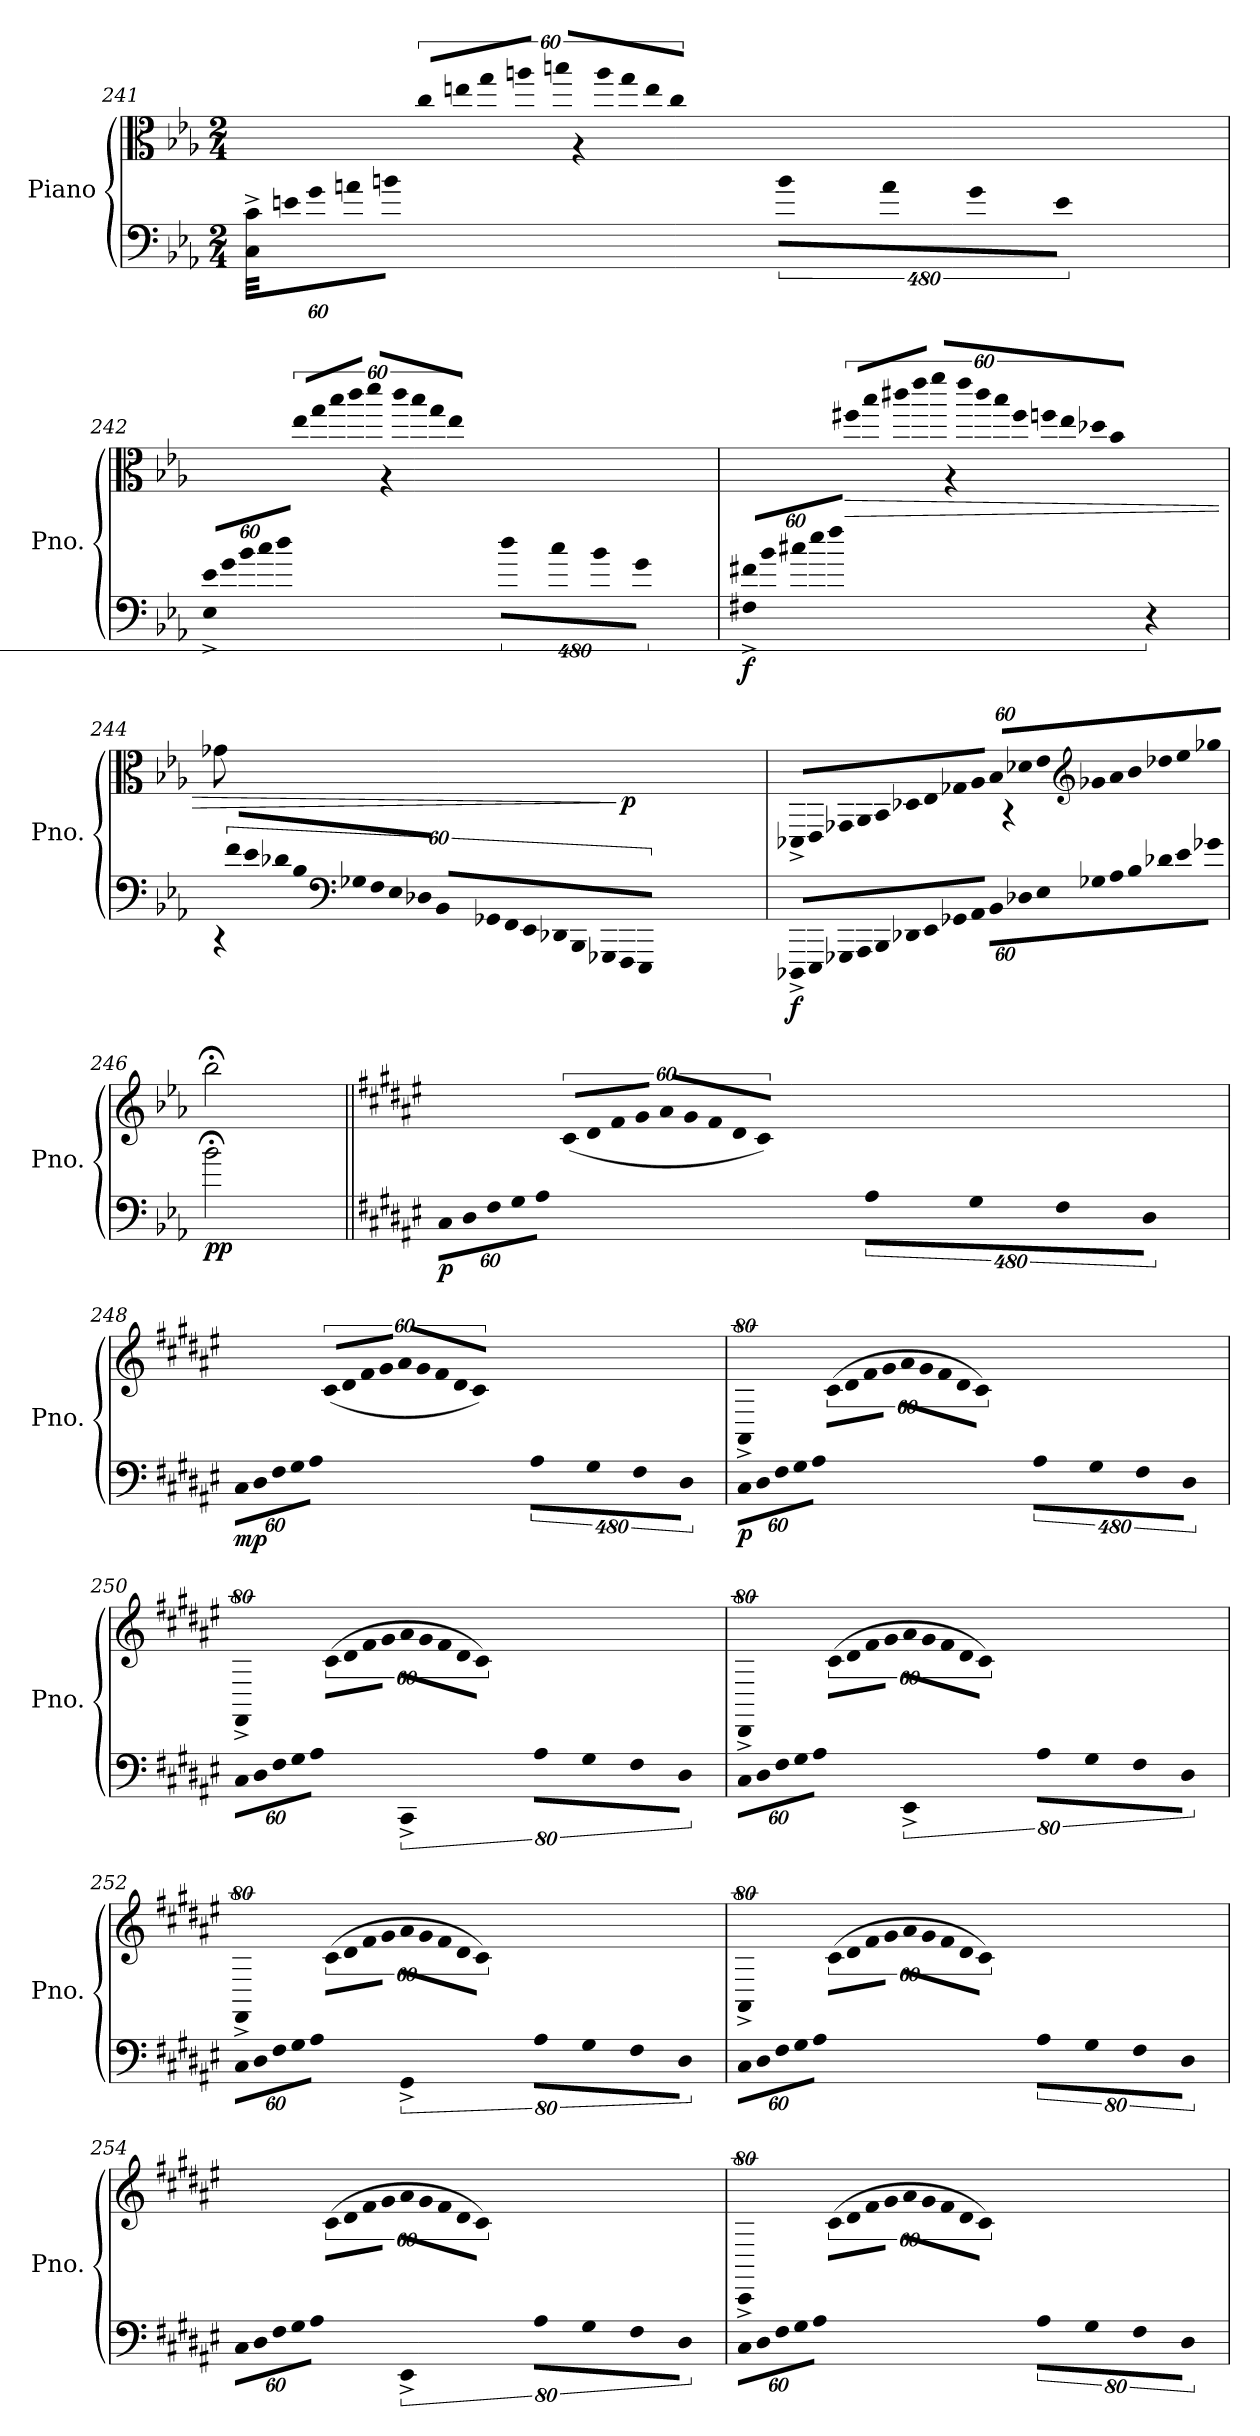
**kern	**kern	**dynam
*part1	*part1	*part1
*staff2	*staff1	*staff1/2
*I"Piano	*	*
*I'Pno.	*	*
*clefF4	*clefC3	*
*k[b-e-a-]	*k[b-e-a-]	*
*M2/4	*M2/4	*
=241	=241	=241
!LO:N:vis=32	!LO:N:vis=8	!
*^	*^	*
1920%53C\^ 1920%53c\^LLL	4ryy	640%71ryy	8ryy	.
!LO:N:vis=32	!	!	!	!
1920%53en\	.	.	.	.
!LO:N:vis=32	!	!	!	!
1920%53g\	.	.	.	.
!LO:N:vis=32	!	!	!	!
1920%53an\	.	.	.	.
!LO:N:vis=32	!	!	!	!
1920%53bn\JJJ	.	.	.	.
!	!	!LO:N:vis=32	!	!
.	.	1920%53ryy	.	.
.	.	.	8ryy	.
!LO:N:vis=4	!	!	!	!
1920%427ryy	.	.	.	.
!	!	!LO:N:vis=32	!	!
.	.	1920%53cc/LLL	.	.
!	!	!LO:N:vis=32	!	!
.	.	1920%53een/	.	.
!	!	!LO:N:vis=32	!	!
.	.	1920%53gg/	.	.
!	!	!LO:N:vis=32	!	!
.	.	1920%53aan/JJJ	.	.
!	!	!LO:N:vis=32	!	!
.	.	1920%53bbn/LLL	.	.
.	4ryy	.	4r	.
!	!	!LO:N:vis=32	!	!
.	.	1920%53aa/	.	.
!	!	!LO:N:vis=32	!	!
.	.	1920%53gg/	.	.
!	!	!LO:N:vis=32	!	!
.	.	1920%53ee/	.	.
!	!	!LO:N:vis=32	!	!
.	.	1920%53cc/JJJ	.	.
!LO:N:vis=32	!	!	!	!
1920%53ryy	.	.	.	.
!	!	!LO:N:vis=8	!	!
.	.	640%71ryy	.	.
!LO:N:vis=32	!	!	!	!
1920%53b\LLL	.	.	.	.
!LO:N:vis=32	!	!	!	!
1920%53a\	.	.	.	.
!LO:N:vis=32	!	!	!	!
1920%53g\	.	.	.	.
!LO:N:vis=32	!	!	!	!
1920%53e\JJJ	.	.	.	.
.	.	480ryy	.	.
640ryy	.	.	.	.
!!LO:LB:g=z	!!
=242	=242	=242	=242	=242
!LO:N:vis=32	!	!LO:N:vis=8	!	!
1920%53E-/^ 1920%53e-/^LLL	4ryy	640%71ryy	8ryy	.
!LO:N:vis=32	!	!	!	!
1920%53g/	.	.	.	.
!LO:N:vis=32	!	!	!	!
1920%53b-/	.	.	.	.
!LO:N:vis=32	!	!	!	!
1920%53cc/	.	.	.	.
!LO:N:vis=32	!	!	!	!
1920%53dd/JJJ	.	.	.	.
!	!	!LO:N:vis=32	!	!
.	.	1920%53ryy	.	.
.	.	.	8ryy	.
!LO:N:vis=4	!	!	!	!
1920%427ryy	.	.	.	.
!	!	!LO:N:vis=32	!	!
.	.	1920%53ee-/LLL	.	.
!	!	!LO:N:vis=32	!	!
.	.	1920%53gg/	.	.
!	!	!LO:N:vis=32	!	!
.	.	1920%53bb-/	.	.
!	!	!LO:N:vis=32	!	!
.	.	1920%53ccc/JJJ	.	.
!	!	!LO:N:vis=32	!	!
.	.	1920%53ddd/LLL	.	.
.	4ryy	.	4r	.
!	!	!LO:N:vis=32	!	!
.	.	1920%53ccc/	.	.
!	!	!LO:N:vis=32	!	!
.	.	1920%53bb-/	.	.
!	!	!LO:N:vis=32	!	!
.	.	1920%53gg/	.	.
!	!	!LO:N:vis=32	!	!
.	.	1920%53ee-/JJJ	.	.
!LO:N:vis=32	!	!	!	!
1920%53ryy	.	.	.	.
!	!	!LO:N:vis=8	!	!
.	.	640%71ryy	.	.
!LO:N:vis=32	!	!	!	!
1920%53dd\LLL	.	.	.	.
!LO:N:vis=32	!	!	!	!
1920%53cc\	.	.	.	.
!LO:N:vis=32	!	!	!	!
1920%53b-\	.	.	.	.
!LO:N:vis=32	!	!	!	!
1920%53g\JJJ	.	.	.	.
.	.	480ryy	.	.
640ryy	.	.	.	.
=243	=243	=243	=243	=243
!LO:N:vis=32	!	!LO:N:vis=8	!	!LO:DY:b=2
1920%53F#X/^ 1920%53f#X/^LLL	4ryy	640%71ryy	8ryy	f
!LO:N:vis=32	!	!	!	!
1920%53b-/	.	.	.	.
!LO:N:vis=32	!	!	!	!
1920%53cc#X/	.	.	.	.
!LO:N:vis=32	!	!	!	!
1920%53ee-/	.	.	.	.
!LO:N:vis=32	!	!	!	!
1920%53ff/JJJ	.	.	.	.
!	!	!LO:N:vis=32	!	!
.	.	1920%53ryy	.	.
.	.	.	8ryy	.
!LO:N:vis=4	!	!	!	!
1920%427ryy	.	.	.	.
!	!	!LO:N:vis=32	!	!LO:HP:b
.	.	1920%53ff#X/LLL	.	>
!	!	!LO:N:vis=32	!	!
.	.	1920%53bb-/	.	.
!	!	!LO:N:vis=32	!	!
.	.	1920%53ccc#X/	.	.
!	!	!LO:N:vis=32	!	!
.	.	1920%53eee-/JJJ	.	.
!	!	!LO:N:vis=32	!	!
.	.	1920%53fff/LLL	.	.
.	4ryy	.	4r	.
!	!	!LO:N:vis=32	!	!
.	.	1920%53eee-/	.	.
!	!	!LO:N:vis=32	!	!
.	.	1920%53ccc#/	.	.
!	!	!LO:N:vis=32	!	!
.	.	1920%53bb-/	.	.
!	!	!LO:N:vis=32	!	!
.	.	1920%53ff#/	.	.
!LO:N:vis=32	!	!	!	!
1920%53ryy	.	.	.	.
!	!	!LO:N:vis=32	!	!
.	.	1920%53ffn/	.	.
!LO:N:vis=8	!	!	!	!
640%71r	.	.	.	.
!	!	!LO:N:vis=32	!	!
.	.	1920%53ee-/	.	.
!	!	!LO:N:vis=32	!	!
.	.	1920%53dd-X/	.	.
!	!	!LO:N:vis=32	!	!
.	.	1920%53b-/JJJ	.	.
.	.	384ryy	.	.
960ryy	.	.	.	.
!!LO:LB:g=z	!!
=244	=244	=244	=244	=244
!LO:N:vis=32	!	!LO:N:vis=8	!	!
1920%53ryy	4r	640%71ryy	8g-X\	.
!LO:N:vis=32	!	!	!	!
1920%53f/LLL	.	.	.	.
!LO:N:vis=32	!	!	!	!
1920%53e-/	.	.	.	.
!LO:N:vis=32	!	!	!	!
1920%53d-X/	.	.	.	.
!LO:N:vis=32	!	!	!	!
1920%53B-/	.	.	.	.
!	!	!LO:N:vis=32	!	!
.	.	1920%53ryy	.	.
.	.	.	8ryy	.
*clefF4	*	*	*	*
!LO:N:vis=32	!	!	!	!
1920%53G-X/	.	.	.	.
!	!	!LO:N:vis=32	!	!
.	.	1920%53ryy	.	.
!LO:N:vis=32	!	!	!	!
1920%53F/	.	.	.	.
!	!	!LO:N:vis=8	!	!
.	.	640%71ryy	.	.
!LO:N:vis=32	!	!	!	!
1920%53E-/	.	.	.	.
!LO:N:vis=32	!	!	!	!
1920%53D-X/JJJ	.	.	.	.
!LO:N:vis=32	!	!	!	!
1920%53BB-/LLL	.	.	.	.
.	4ryy	.	4ryy	.
!LO:N:vis=32	!	!	!	!
1920%53GG-X/	.	.	.	.
.	.	9.ryy	.	.
!LO:N:vis=32	!	!	!	!
1920%53FF/	.	.	.	.
!LO:N:vis=32	!	!	!	!
1920%53EE-/	.	.	.	.
!LO:N:vis=32	!	!	!	!
1920%53DD-X/	.	.	.	.
!LO:N:vis=32	!	!	!	!
1920%53BBB-/	.	.	.	.
!LO:N:vis=32	!	!	!	!
1920%53GGG-X/	.	.	.	.
!LO:N:vis=32	!	!	!	!
1920%53FFF/	.	.	.	.
!	!	!LO:N:vis=16	!	!LO:DY:n=1:b
.	.	1920%107ryy	.	] p
!LO:N:vis=32	!	!	!	!
1920%53EEE-/JJJ	.	.	.	.
320ryy	.	.	.	.
.	.	1920ryy	.	.
!!LO:PB:g=z	!!
=245	=245	=245	=245	=245
*Xbrackettup	*	*	*	*
!LO:N:vis=32	!	!	!	!
*	*	*Xbrackettup	*	*
!	!	!LO:N:vis=32	!	!LO:DY:b=2
1920%53DDD-X^/LLL	4ryy	1920%53DD-X^/LLL	8ryy	f
!LO:N:vis=32	!	!LO:N:vis=32	!	!
1920%53EEE-/	.	1920%53EE-/	.	.
!LO:N:vis=32	!	!LO:N:vis=32	!	!
1920%53GGG-X/	.	1920%53GG-X/	.	.
!LO:N:vis=32	!	!LO:N:vis=32	!	!
1920%53AAA-/	.	1920%53AA-/	.	.
!LO:N:vis=32	!	!LO:N:vis=32	!	!
1920%53BBB-/	.	1920%53BB-/	.	.
.	.	.	8ryy	.
!LO:N:vis=32	!	!LO:N:vis=32	!	!
1920%53DD-X/	.	1920%53D-X/	.	.
!LO:N:vis=32	!	!LO:N:vis=32	!	!
1920%53EE-/	.	1920%53E-/	.	.
!LO:N:vis=32	!	!LO:N:vis=32	!	!
1920%53GG-X/	.	1920%53G-X/	.	.
!LO:N:vis=32	!	!LO:N:vis=32	!	!
1920%53AA-/JJJ	.	1920%53A-/JJJ	.	.
!LO:N:vis=32	!	!LO:N:vis=32	!	!
1920%53BB-\LLL	.	1920%53B-/LLL	.	.
.	4ryy	.	4r	.
!LO:N:vis=32	!	!LO:N:vis=32	!	!
1920%53D-X\	.	1920%53d-X/	.	.
!LO:N:vis=32	!	!LO:N:vis=32	!	!
1920%53E-\	.	1920%53e-/	.	.
*	*	*clefG2	*	*
!LO:N:vis=32	!	!LO:N:vis=32	!	!
1920%53G-X\	.	1920%53g-X/	.	.
!LO:N:vis=32	!	!LO:N:vis=32	!	!
1920%53A-\	.	1920%53a-/	.	.
!LO:N:vis=32	!	!LO:N:vis=32	!	!
1920%53B-\	.	1920%53b-/	.	.
!LO:N:vis=32	!	!LO:N:vis=32	!	!
1920%53d-X\	.	1920%53dd-X/	.	.
!LO:N:vis=32	!	!LO:N:vis=32	!	!
1920%53e-\	.	1920%53ee-/	.	.
!LO:N:vis=32	!	!LO:N:vis=32	!	!
1920%53g-X\JJJ	.	1920%53gg-X/JJJ	.	.
320ryy	.	320ryy	.	.
*v	*v	*	*	*
*	*v	*v	*
=246	=246	=246
!	!	!LO:DY:b=2
2b-;<\	2bb-;<\	pp
!!LO:LB:g=z
=247||	=247||	=247||
*k[f#c#g#d#a#e#]	*k[f#c#g#d#a#e#]	*
*brackettup	*	*
!LO:N:vis=32	!	!
*	*brackettup	*
!	!LO:N:vis=8	!LO:DY:b=2
1920%53C#\LLL	640%71ryy	p
!LO:N:vis=32	!	!
1920%53D#\	.	.
!LO:N:vis=32	!	!
1920%53F#\	.	.
!LO:N:vis=32	!	!
1920%53G#\	.	.
!LO:N:vis=32	!	!
1920%53A#\JJJ	.	.
!	!LO:N:vis=32	!
.	1920%53ryy	.
!LO:N:vis=4	!	!
1920%427ryy	.	.
!	!LO:N:vis=32	!
.	(<1920%53c#/LLL	.
!	!LO:N:vis=32	!
.	1920%53d#/	.
!	!LO:N:vis=32	!
.	1920%53f#/	.
!	!LO:N:vis=32	!
.	1920%53g#/JJJ	.
!	!LO:N:vis=32	!
.	1920%53a#/LLL	.
!	!LO:N:vis=32	!
.	1920%53g#/	.
!	!LO:N:vis=32	!
.	1920%53f#/	.
!	!LO:N:vis=32	!
.	1920%53d#/	.
!	!LO:N:vis=32	!
.	1920%53c#/JJJ)	.
!LO:N:vis=32	!	!
1920%53ryy	.	.
!	!LO:N:vis=8	!
.	640%71ryy	.
!LO:N:vis=32	!	!
1920%53A#\LLL	.	.
!LO:N:vis=32	!	!
1920%53G#\	.	.
!LO:N:vis=32	!	!
1920%53F#\	.	.
!LO:N:vis=32	!	!
1920%53D#\JJJ	.	.
.	1920ryy	.
=248	=248	=248
!LO:N:vis=32	!LO:N:vis=8	!LO:DY:b=2
1920%53C#\LLL	640%71ryy	mp
!LO:N:vis=32	!	!
1920%53D#\	.	.
!LO:N:vis=32	!	!
1920%53F#\	.	.
!LO:N:vis=32	!	!
1920%53G#\	.	.
!LO:N:vis=32	!	!
1920%53A#\JJJ	.	.
!	!LO:N:vis=32	!
.	1920%53ryy	.
!LO:N:vis=4	!	!
1920%427ryy	.	.
!	!LO:N:vis=32	!
.	(<1920%53c#/LLL	.
!	!LO:N:vis=32	!
.	1920%53d#/	.
!	!LO:N:vis=32	!
.	1920%53f#/	.
!	!LO:N:vis=32	!
.	1920%53g#/JJJ	.
!	!LO:N:vis=32	!
.	1920%53a#/LLL	.
!	!LO:N:vis=32	!
.	1920%53g#/	.
!	!LO:N:vis=32	!
.	1920%53f#/	.
!	!LO:N:vis=32	!
.	1920%53d#/	.
!	!LO:N:vis=32	!
.	1920%53c#/JJJ)	.
!LO:N:vis=32	!	!
1920%53ryy	.	.
!	!LO:N:vis=8	!
.	640%71ryy	.
!LO:N:vis=32	!	!
1920%53A#\LLL	.	.
!LO:N:vis=32	!	!
1920%53G#\	.	.
!LO:N:vis=32	!	!
1920%53F#\	.	.
!LO:N:vis=32	!	!
1920%53D#\JJJ	.	.
.	1920ryy	.
!!LO:LB:g=z
=249	=249	=249
!LO:N:vis=32	!LO:N:vis=8	!LO:DY:b=2
1920%53C#\LLL	640%71AA#^/	p
!LO:N:vis=32	!	!
1920%53D#\	.	.
!LO:N:vis=32	!	!
1920%53F#\	.	.
!LO:N:vis=32	!	!
1920%53G#\	.	.
!LO:N:vis=32	!	!
1920%53A#\JJJ	.	.
!	!LO:N:vis=32	!
.	1920%53ryy	.
!LO:N:vis=4	!	!
1920%427ryy	.	.
!	!LO:N:vis=32	!
.	(>1920%53c#\LLL	.
!	!LO:N:vis=32	!
.	1920%53d#\	.
!	!LO:N:vis=32	!
.	1920%53f#\	.
!	!LO:N:vis=32	!
.	1920%53g#\JJJ	.
!	!LO:N:vis=32	!
.	1920%53a#\LLL	.
!	!LO:N:vis=32	!
.	1920%53g#\	.
!	!LO:N:vis=32	!
.	1920%53f#\	.
!	!LO:N:vis=32	!
.	1920%53d#\	.
!	!LO:N:vis=32	!
.	1920%53c#\JJJ)	.
!LO:N:vis=32	!	!
1920%53ryy	.	.
!	!LO:N:vis=8	!
.	640%71ryy	.
!LO:N:vis=32	!	!
1920%53A#\LLL	.	.
!LO:N:vis=32	!	!
1920%53G#\	.	.
!LO:N:vis=32	!	!
1920%53F#\	.	.
!LO:N:vis=32	!	!
1920%53D#\JJJ	.	.
.	1920ryy	.
=250	=250	=250
!LO:N:vis=32	!LO:N:vis=8	!
1920%53C#\LLL	640%71FF#^/	.
!LO:N:vis=32	!	!
1920%53D#\	.	.
!LO:N:vis=32	!	!
1920%53F#\	.	.
!LO:N:vis=32	!	!
1920%53G#\	.	.
!LO:N:vis=32	!	!
1920%53A#\JJJ	.	.
!	!LO:N:vis=32	!
.	1920%53ryy	.
!LO:N:vis=8	!	!
640%71ryy	.	.
!	!LO:N:vis=32	!
.	(>1920%53c#\LLL	.
!	!LO:N:vis=32	!
.	1920%53d#\	.
!	!LO:N:vis=32	!
.	1920%53f#\	.
!	!LO:N:vis=32	!
.	1920%53g#\JJJ	.
!LO:N:vis=8	!LO:N:vis=32	!
640%71CC#^/	1920%53a#\LLL	.
!	!LO:N:vis=32	!
.	1920%53g#\	.
!	!LO:N:vis=32	!
.	1920%53f#\	.
!	!LO:N:vis=32	!
.	1920%53d#\	.
!	!LO:N:vis=32	!
.	1920%53c#\JJJ)	.
!LO:N:vis=32	!	!
1920%53ryy	.	.
!	!LO:N:vis=8	!
.	640%71ryy	.
!LO:N:vis=32	!	!
1920%53A#\LLL	.	.
!LO:N:vis=32	!	!
1920%53G#\	.	.
!LO:N:vis=32	!	!
1920%53F#\	.	.
!LO:N:vis=32	!	!
1920%53D#\JJJ	.	.
!!LO:LB:g=z
=251	=251	=251
!LO:N:vis=32	!LO:N:vis=8	!
1920%53C#\LLL	640%71DD#^/	.
!LO:N:vis=32	!	!
1920%53D#\	.	.
!LO:N:vis=32	!	!
1920%53F#\	.	.
!LO:N:vis=32	!	!
1920%53G#\	.	.
!LO:N:vis=32	!	!
1920%53A#\JJJ	.	.
!	!LO:N:vis=32	!
.	1920%53ryy	.
!LO:N:vis=8	!	!
640%71ryy	.	.
!	!LO:N:vis=32	!
.	(>1920%53c#\LLL	.
!	!LO:N:vis=32	!
.	1920%53d#\	.
!	!LO:N:vis=32	!
.	1920%53f#\	.
!	!LO:N:vis=32	!
.	1920%53g#\JJJ	.
!LO:N:vis=8	!LO:N:vis=32	!
640%71EE#^/	1920%53a#\LLL	.
!	!LO:N:vis=32	!
.	1920%53g#\	.
!	!LO:N:vis=32	!
.	1920%53f#\	.
!	!LO:N:vis=32	!
.	1920%53d#\	.
!	!LO:N:vis=32	!
.	1920%53c#\JJJ)	.
!LO:N:vis=32	!	!
1920%53ryy	.	.
!	!LO:N:vis=8	!
.	640%71ryy	.
!LO:N:vis=32	!	!
1920%53A#\LLL	.	.
!LO:N:vis=32	!	!
1920%53G#\	.	.
!LO:N:vis=32	!	!
1920%53F#\	.	.
!LO:N:vis=32	!	!
1920%53D#\JJJ	.	.
=252	=252	=252
!LO:N:vis=32	!LO:N:vis=8	!
1920%53C#\LLL	640%71FF#^/	.
!LO:N:vis=32	!	!
1920%53D#\	.	.
!LO:N:vis=32	!	!
1920%53F#\	.	.
!LO:N:vis=32	!	!
1920%53G#\	.	.
!LO:N:vis=32	!	!
1920%53A#\JJJ	.	.
!	!LO:N:vis=32	!
.	1920%53ryy	.
!LO:N:vis=8	!	!
640%71ryy	.	.
!	!LO:N:vis=32	!
.	(>1920%53c#\LLL	.
!	!LO:N:vis=32	!
.	1920%53d#\	.
!	!LO:N:vis=32	!
.	1920%53f#\	.
!	!LO:N:vis=32	!
.	1920%53g#\JJJ	.
!LO:N:vis=8	!LO:N:vis=32	!
640%71GG#^/	1920%53a#\LLL	.
!	!LO:N:vis=32	!
.	1920%53g#\	.
!	!LO:N:vis=32	!
.	1920%53f#\	.
!	!LO:N:vis=32	!
.	1920%53d#\	.
!	!LO:N:vis=32	!
.	1920%53c#\JJJ)	.
!LO:N:vis=32	!	!
1920%53ryy	.	.
!	!LO:N:vis=8	!
.	640%71ryy	.
!LO:N:vis=32	!	!
1920%53A#\LLL	.	.
!LO:N:vis=32	!	!
1920%53G#\	.	.
!LO:N:vis=32	!	!
1920%53F#\	.	.
!LO:N:vis=32	!	!
1920%53D#\JJJ	.	.
!!LO:LB:g=z
=253	=253	=253
!LO:N:vis=32	!LO:N:vis=8	!
1920%53C#\LLL	640%71AA#^/	.
!LO:N:vis=32	!	!
1920%53D#\	.	.
!LO:N:vis=32	!	!
1920%53F#\	.	.
!LO:N:vis=32	!	!
1920%53G#\	.	.
!LO:N:vis=32	!	!
1920%53A#\JJJ	.	.
!	!LO:N:vis=32	!
.	1920%53ryy	.
!LO:N:vis=8	!	!
640%71ryy	.	.
!	!LO:N:vis=32	!
.	(>1920%53c#\LLL	.
!	!LO:N:vis=32	!
.	1920%53d#\	.
!	!LO:N:vis=32	!
.	1920%53f#\	.
!	!LO:N:vis=32	!
.	1920%53g#\JJJ	.
!LO:N:vis=8	!LO:N:vis=32	!
640%71ryy	1920%53a#\LLL	.
!	!LO:N:vis=32	!
.	1920%53g#\	.
!	!LO:N:vis=32	!
.	1920%53f#\	.
!	!LO:N:vis=32	!
.	1920%53d#\	.
!	!LO:N:vis=32	!
.	1920%53c#\JJJ)	.
!LO:N:vis=32	!	!
1920%53ryy	.	.
!	!LO:N:vis=8	!
.	640%71ryy	.
!LO:N:vis=32	!	!
1920%53A#\LLL	.	.
!LO:N:vis=32	!	!
1920%53G#\	.	.
!LO:N:vis=32	!	!
1920%53F#\	.	.
!LO:N:vis=32	!	!
1920%53D#\JJJ	.	.
=254	=254	=254
!LO:N:vis=32	!LO:N:vis=8	!
1920%53C#\LLL	640%71ryy	.
!LO:N:vis=32	!	!
1920%53D#\	.	.
!LO:N:vis=32	!	!
1920%53F#\	.	.
!LO:N:vis=32	!	!
1920%53G#\	.	.
!LO:N:vis=32	!	!
1920%53A#\JJJ	.	.
!	!LO:N:vis=32	!
.	1920%53ryy	.
!LO:N:vis=8	!	!
640%71ryy	.	.
!	!LO:N:vis=32	!
.	(>1920%53c#\LLL	.
!	!LO:N:vis=32	!
.	1920%53d#\	.
!	!LO:N:vis=32	!
.	1920%53f#\	.
!	!LO:N:vis=32	!
.	1920%53g#\JJJ	.
!LO:N:vis=8	!LO:N:vis=32	!
640%71EE#^/	1920%53a#\LLL	.
!	!LO:N:vis=32	!
.	1920%53g#\	.
!	!LO:N:vis=32	!
.	1920%53f#\	.
!	!LO:N:vis=32	!
.	1920%53d#\	.
!	!LO:N:vis=32	!
.	1920%53c#\JJJ)	.
!LO:N:vis=32	!	!
1920%53ryy	.	.
!	!LO:N:vis=8	!
.	640%71ryy	.
!LO:N:vis=32	!	!
1920%53A#\LLL	.	.
!LO:N:vis=32	!	!
1920%53G#\	.	.
!LO:N:vis=32	!	!
1920%53F#\	.	.
!LO:N:vis=32	!	!
1920%53D#\JJJ	.	.
!!LO:PB:g=z
=255	=255	=255
!LO:N:vis=32	!LO:N:vis=8	!
1920%53C#\LLL	640%71CC#^/	.
!LO:N:vis=32	!	!
1920%53D#\	.	.
!LO:N:vis=32	!	!
1920%53F#\	.	.
!LO:N:vis=32	!	!
1920%53G#\	.	.
!LO:N:vis=32	!	!
1920%53A#\JJJ	.	.
!	!LO:N:vis=32	!
.	1920%53ryy	.
!LO:N:vis=8	!	!
640%71ryy	.	.
!	!LO:N:vis=32	!
.	(>1920%53c#\LLL	.
!	!LO:N:vis=32	!
.	1920%53d#\	.
!	!LO:N:vis=32	!
.	1920%53f#\	.
!	!LO:N:vis=32	!
.	1920%53g#\JJJ	.
!LO:N:vis=8	!LO:N:vis=32	!
640%71ryy	1920%53a#\LLL	.
!	!LO:N:vis=32	!
.	1920%53g#\	.
!	!LO:N:vis=32	!
.	1920%53f#\	.
!	!LO:N:vis=32	!
.	1920%53d#\	.
!	!LO:N:vis=32	!
.	1920%53c#\JJJ)	.
!LO:N:vis=32	!	!
1920%53ryy	.	.
!	!LO:N:vis=8	!
.	640%71ryy	.
!LO:N:vis=32	!	!
1920%53A#\LLL	.	.
!LO:N:vis=32	!	!
1920%53G#\	.	.
!LO:N:vis=32	!	!
1920%53F#\	.	.
!LO:N:vis=32	!	!
1920%53D#\JJJ	.	.
=	=	=
*-	*-	*-
